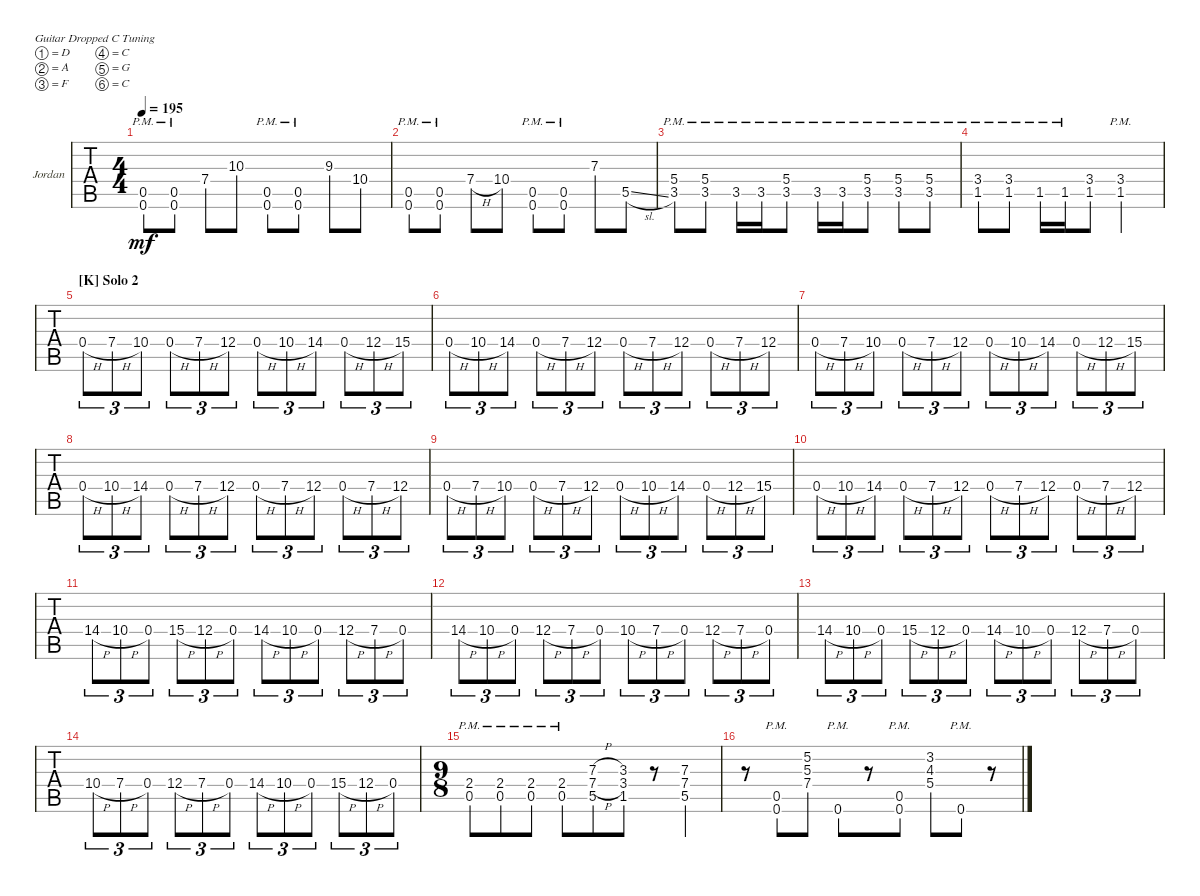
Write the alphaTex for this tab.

\bracketExtendMode groupsimilarinstruments
\firstSystemTrackNameOrientation horizontal
\otherSystemsTrackNameOrientation horizontal
\track ("Jordan" "Jordan") {instrument electricguitarclean}
\staff {tabs}
\tuning (D4 A3 F3 C3 G2 C2)
\ts (4 4)
\tempo 195
\clef g2
\scale
0.315971
\ks c
(0.6{pm} 0.5{pm}).8{dy mf} (0.5{pm} 0.6{pm}).8 7.4.8 10.3.8 (0.5{pm} 0.6{pm}).8 (0.5{pm} 0.6{pm}).8 9.3.8 10.4.8 |
(0.5{pm} 0.6{pm}).8 (0.5{pm} 0.6{pm}).8 7.4{h}.8 10.4.8 (0.5{pm} 0.6{pm}).8 (0.5{pm} 0.6{pm}).8 7.3.8 5.5{sl}.8 |
(3.5{pm} 5.4{pm}).8 (3.5{pm} 5.4{pm}).8 3.5{pm}.16 3.5{pm}.16 (3.5{pm} 5.4{pm}).8 3.5{pm}.16 3.5{pm}.16 (3.5{pm} 5.4{pm}).8 (3.5{pm} 5.4{pm}).8 (3.5{pm} 5.4{pm}).8 |
\scale
0.500601 (1.5{pm} 3.4{pm}).8 (1.5{pm} 3.4{pm}).8 1.5{pm}.16 1.5{pm}.16 (1.5 3.4).8 (3.4{pm} 1.5{pm}).2 |
\section ("K" "Solo 2")
0.4{h}.8{tu (3 2)} 7.4{h}.8{tu (3 2)} 10.4.8{tu (3 2)} 0.4{h}.8{tu (3 2)} 7.4{h}.8{tu (3 2)} 12.4.8{tu (3 2)} 0.4{h}.8{tu (3 2)} 10.4{h}.8{tu (3 2)} 14.4.8{tu (3 2)} 0.4{h}.8{tu (3 2)} 12.4{h}.8{tu (3 2)} 15.4.8{tu (3 2)} |
0.4{h}.8{tu (3 2)} 10.4{h}.8{tu (3 2)} 14.4.8{tu (3 2)} 0.4{h}.8{tu (3 2)} 7.4{h}.8{tu (3 2)} 12.4.8{tu (3 2)} 0.4{h}.8{tu (3 2)} 7.4{h}.8{tu (3 2)} 12.4.8{tu (3 2)} 0.4{h}.8{tu (3 2)} 7.4{h}.8{tu (3 2)} 12.4.8{tu (3 2)} |
0.4{h}.8{tu (3 2)} 7.4{h}.8{tu (3 2)} 10.4.8{tu (3 2)} 0.4{h}.8{tu (3 2)} 7.4{h}.8{tu (3 2)} 12.4.8{tu (3 2)} 0.4{h}.8{tu (3 2)} 10.4{h}.8{tu (3 2)} 14.4.8{tu (3 2)} 0.4{h}.8{tu (3 2)} 12.4{h}.8{tu (3 2)} 15.4.8{tu (3 2)} |
0.4{h}.8{tu (3 2)} 10.4{h}.8{tu (3 2)} 14.4.8{tu (3 2)} 0.4{h}.8{tu (3 2)} 7.4{h}.8{tu (3 2)} 12.4.8{tu (3 2)} 0.4{h}.8{tu (3 2)} 7.4{h}.8{tu (3 2)} 12.4.8{tu (3 2)} 0.4{h}.8{tu (3 2)} 7.4{h}.8{tu (3 2)} 12.4.8{tu (3 2)} |
0.4{h}.8{tu (3 2)} 7.4{h}.8{tu (3 2)} 10.4.8{tu (3 2)} 0.4{h}.8{tu (3 2)} 7.4{h}.8{tu (3 2)} 12.4.8{tu (3 2)} 0.4{h}.8{tu (3 2)} 10.4{h}.8{tu (3 2)} 14.4.8{tu (3 2)} 0.4{h}.8{tu (3 2)} 12.4{h}.8{tu (3 2)} 15.4.8{tu (3 2)} |
0.4{h}.8{tu (3 2)} 10.4{h}.8{tu (3 2)} 14.4.8{tu (3 2)} 0.4{h}.8{tu (3 2)} 7.4{h}.8{tu (3 2)} 12.4.8{tu (3 2)} 0.4{h}.8{tu (3 2)} 7.4{h}.8{tu (3 2)} 12.4.8{tu (3 2)} 0.4{h}.8{tu (3 2)} 7.4{h}.8{tu (3 2)} 12.4.8{tu (3 2)} |
14.4{h}.8{tu (3 2)} 10.4{h}.8{tu (3 2)} 0.4.8{tu (3 2)} 15.4{h}.8{tu (3 2)} 12.4{h}.8{tu (3 2)} 0.4.8{tu (3 2)} 14.4{h}.8{tu (3 2)} 10.4{h}.8{tu (3 2)} 0.4.8{tu (3 2)} 12.4{h}.8{tu (3 2)} 7.4{h}.8{tu (3 2)} 0.4.8{tu (3 2)} |
14.4{h}.8{tu (3 2)} 10.4{h}.8{tu (3 2)} 0.4.8{tu (3 2)} 12.4{h}.8{tu (3 2)} 7.4{h}.8{tu (3 2)} 0.4.8{tu (3 2)} 10.4{h}.8{tu (3 2)} 7.4{h}.8{tu (3 2)} 0.4.8{tu (3 2)} 12.4{h}.8{tu (3 2)} 7.4{h}.8{tu (3 2)} 0.4.8{tu (3 2)} |
14.4{h}.8{tu (3 2)} 10.4{h}.8{tu (3 2)} 0.4.8{tu (3 2)} 15.4{h}.8{tu (3 2)} 12.4{h}.8{tu (3 2)} 0.4.8{tu (3 2)} 14.4{h}.8{tu (3 2)} 10.4{h}.8{tu (3 2)} 0.4.8{tu (3 2)} 12.4{h}.8{tu (3 2)} 7.4{h}.8{tu (3 2)} 0.4.8{tu (3 2)} |
\scale
0.368506 10.4{h}.8{tu (3 2)} 7.4{h}.8{tu (3 2)} 0.4.8{tu (3 2)} 12.4{h}.8{tu (3 2)} 7.4{h}.8{tu (3 2)} 0.4.8{tu (3 2)} 14.4{h}.8{tu (3 2)} 10.4{h}.8{tu (3 2)} 0.4.8{tu (3 2)} 15.4{h}.8{tu (3 2)} 12.4{h}.8{tu (3 2)} 0.4.8{tu (3 2)} |
\ts (9 8)
\scale
0.327984 (0.5{pm} 2.4{pm}).8 (0.5{pm} 2.4{pm}).8 (0.5{pm} 2.4{pm}).8 (0.5{pm} 2.4{pm}).8 (7.4{h} 7.3{h} 5.5{h}).8 (3.4 3.3 1.5).8 r.8 (7.4 7.3 5.5).4 |
\scale
0.303459 r.8 (0.5{pm} 0.6{pm}).8 (7.4 5.3 5.2).8 0.6{pm}.8 r.8 (0.5{pm} 0.6{pm}).8 (5.4 4.3 3.2).8 0.6{pm}.8 r.8
